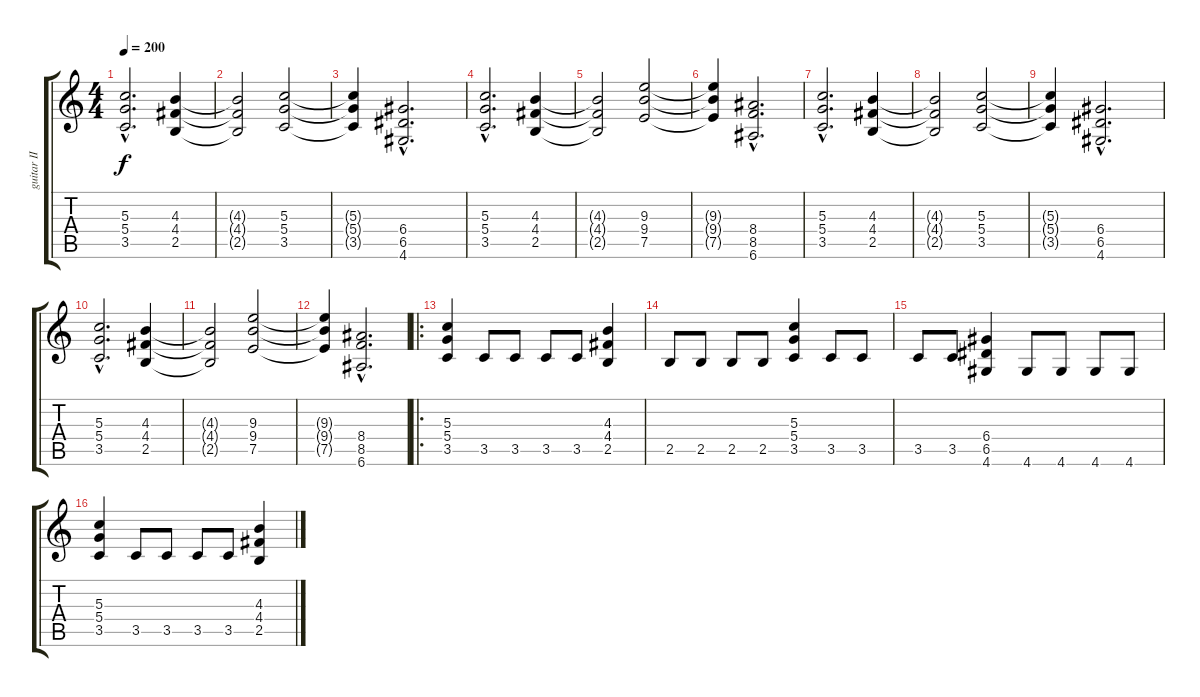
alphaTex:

\track ("guitar II" "guitar II") {instrument distortionguitar}
\staff {score tabs}
\tuning (E4 B3 G3 D3 A2 E2) {hide}
\ts (4 4)
\tempo 200
\clef g2
\ks c
(5.3{hac} 5.4{hac} 3.5{hac}).2{d dy f} (4.3 4.4 2.5).4 |
(4.3{t} 4.4{t} 2.5{t}).2 (5.3 5.4 3.5).2 |
(5.3{t} 5.4{t} 3.5{t}).4 (6.4{hac} 6.5{hac} 4.6{hac}).2{d} |
(5.3{hac} 5.4{hac} 3.5{hac}).2{d} (4.3 4.4 2.5).4 |
(4.3{t} 4.4{t} 2.5{t}).2 (9.3 9.4 7.5).2 |
(9.3{t} 9.4{t} 7.5{t}).4 (8.4{hac} 8.5{hac} 6.6{hac}).2{d} |
(5.3{hac} 5.4{hac} 3.5{hac}).2{d} (4.3 4.4 2.5).4 |
(4.3{t} 4.4{t} 2.5{t}).2 (5.3 5.4 3.5).2 |
(5.3{t} 5.4{t} 3.5{t}).4 (6.4{hac} 6.5{hac} 4.6{hac}).2{d} |
(5.3{hac} 5.4{hac} 3.5{hac}).2{d} (4.3 4.4 2.5).4 |
(4.3{t} 4.4{t} 2.5{t}).2 (9.3 9.4 7.5).2 |
(9.3{t} 9.4{t} 7.5{t}).4 (8.4{hac} 8.5{hac} 6.6{hac}).2{d} |
\ro
(5.3 5.4 3.5).4 3.5.8 3.5.8 3.5.8 3.5.8 (4.3 4.4 2.5).4 |
2.5.8 2.5.8 2.5.8 2.5.8 (5.3 5.4 3.5).4 3.5.8 3.5.8 |
3.5.8 3.5.8 (6.4 6.5 4.6).4 4.6.8 4.6.8 4.6.8 4.6.8 |
(5.3 5.4 3.5).4 3.5.8 3.5.8 3.5.8 3.5.8 (4.3 4.4 2.5).4
